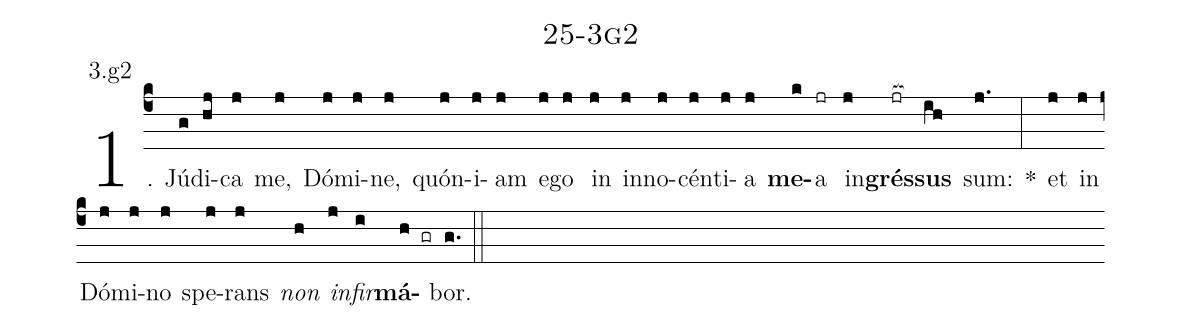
name: 25-3g2;
annotation: 3.g2;
%%
(c4)1. Jú(g)di(hj)ca(j) me,(j) Dó(j)mi(j)ne,(j) quón(j)i(j)am(j) e(j)go(j) in(j) in(j)no(j)cén(j)ti(j)a(j) <b>me</b>(k)a(jr) in(j)<b>grés</b>(jr[ocb:1{])<b>sus</b>(ih[ocb:0}]) sum:(j.) *(:) et(j) in(j) Dó(j)mi(j)no(j) spe(j)rans(j) <i>non</i>(h) <i>in</i>(j)<i>fir</i>(i)<b>má</b>(h gr)bor.(g.) (::)
